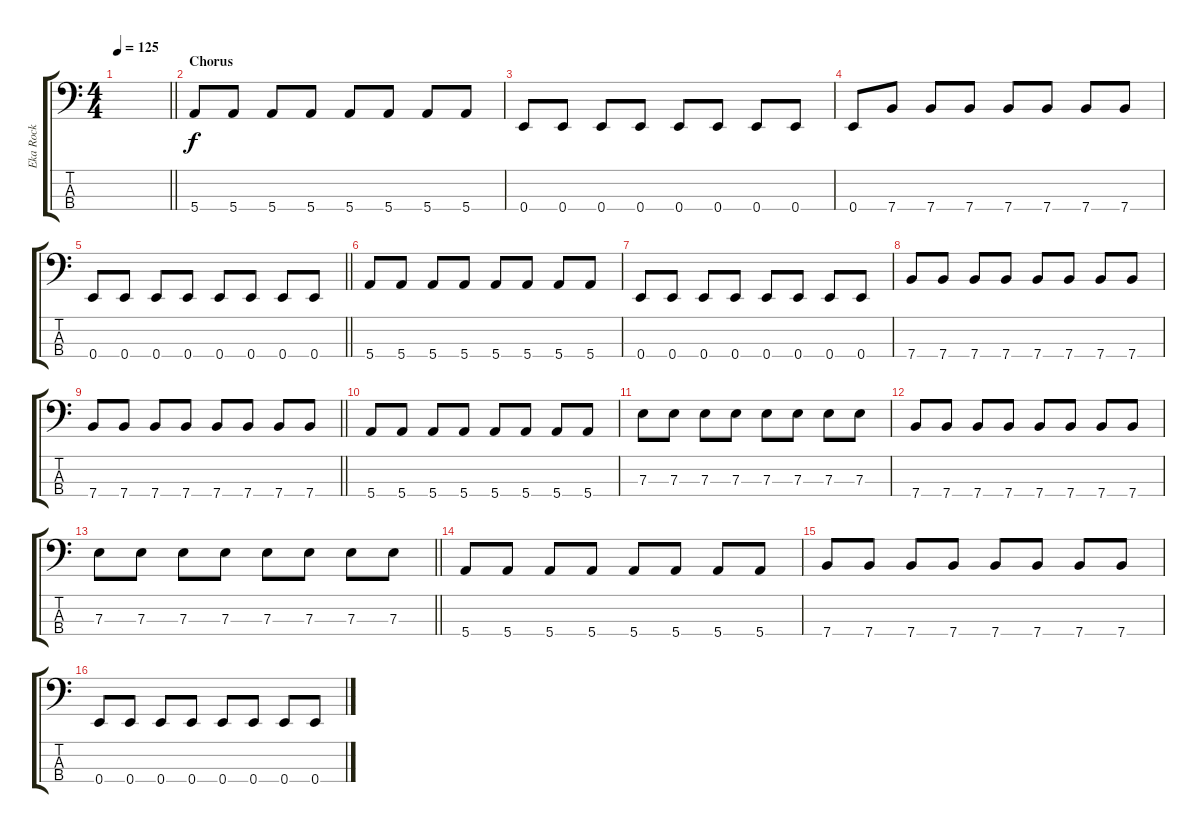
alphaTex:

\track ("Eka Rock" "Eka Rock") {instrument electricbassfinger}
\staff {score tabs}
\tuning (G2 D2 A1 E1) {hide}
\ts (4 4)
\tempo 125
\clef f4
\barLineRight lightlight
\ks c
|
\section ("" "Chorus")
5.4.8 5.4.8 5.4.8 5.4.8 5.4.8 5.4.8 5.4.8 5.4.8 |
0.4.8 0.4.8 0.4.8 0.4.8 0.4.8 0.4.8 0.4.8 0.4.8 |
0.4.8 7.4.8 7.4.8 7.4.8 7.4.8 7.4.8 7.4.8 7.4.8 |
\barLineRight lightlight
0.4.8 0.4.8 0.4.8 0.4.8 0.4.8 0.4.8 0.4.8 0.4.8 |
5.4.8 5.4.8 5.4.8 5.4.8 5.4.8 5.4.8 5.4.8 5.4.8 |
0.4.8 0.4.8 0.4.8 0.4.8 0.4.8 0.4.8 0.4.8 0.4.8 |
7.4.8 7.4.8 7.4.8 7.4.8 7.4.8 7.4.8 7.4.8 7.4.8 |
\barLineRight lightlight
7.4.8 7.4.8 7.4.8 7.4.8 7.4.8 7.4.8 7.4.8 7.4.8 |
5.4.8 5.4.8 5.4.8 5.4.8 5.4.8 5.4.8 5.4.8 5.4.8 |
7.3.8 7.3.8 7.3.8 7.3.8 7.3.8 7.3.8 7.3.8 7.3.8 |
7.4.8 7.4.8 7.4.8 7.4.8 7.4.8 7.4.8 7.4.8 7.4.8 |
\barLineRight lightlight
7.3.8 7.3.8 7.3.8 7.3.8 7.3.8 7.3.8 7.3.8 7.3.8 |
5.4.8 5.4.8 5.4.8 5.4.8 5.4.8 5.4.8 5.4.8 5.4.8 |
7.4.8 7.4.8 7.4.8 7.4.8 7.4.8 7.4.8 7.4.8 7.4.8 |
0.4.8 0.4.8 0.4.8 0.4.8 0.4.8 0.4.8 0.4.8 0.4.8
